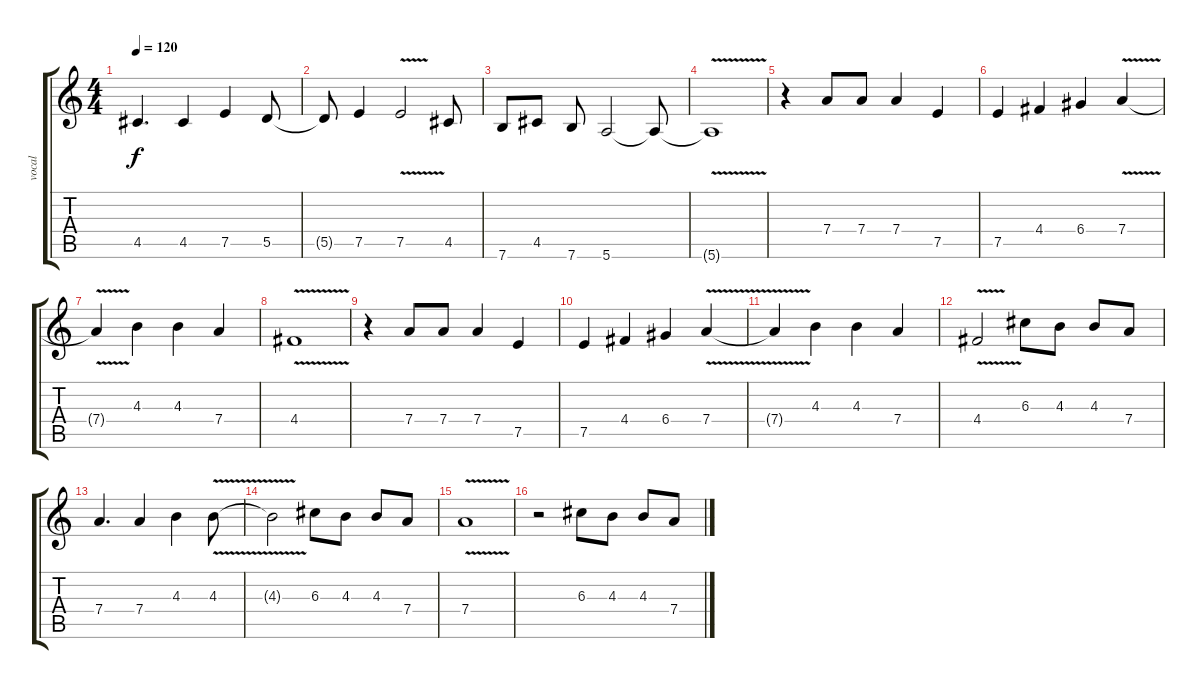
\track ("vocal" "vocal") {instrument acousticguitarsteel}
\staff {score tabs}
\tuning (E4 B3 G3 D3 A2 E2) {hide}
\ts (4 4)
\tempo 120
\clef g2
\ks c
4.5.4{d dy f} 4.5.4 7.5.4 5.5.8 |
5.5{t}.8 7.5.4 7.5{v}.2 4.5.8 |
7.6.8 4.5.8 7.6.8 5.6.2 5.6{t}.8 |
5.6{v t}.1 |
r.4 7.4.8 7.4.8 7.4.4 7.5.4 |
7.5.4 4.4.4 6.4.4 7.4{v}.4 |
7.4{t}.4 4.3.4 4.3.4 7.4.4 |
4.4{v}.1 |
r.4 7.4.8 7.4.8 7.4.4 7.5.4 |
7.5.4 4.4.4 6.4.4 7.4{v}.4 |
7.4{t}.4 4.3.4 4.3.4 7.4.4 |
4.4{v}.2 6.3.8 4.3.8 4.3.8 7.4.8 |
7.4.4{d} 7.4.4 4.3.4 4.3{v}.8 |
4.3{t}.2 6.3.8 4.3.8 4.3.8 7.4.8 |
7.4{v}.1 |
r.2 6.3.8 4.3.8 4.3.8 7.4.8
